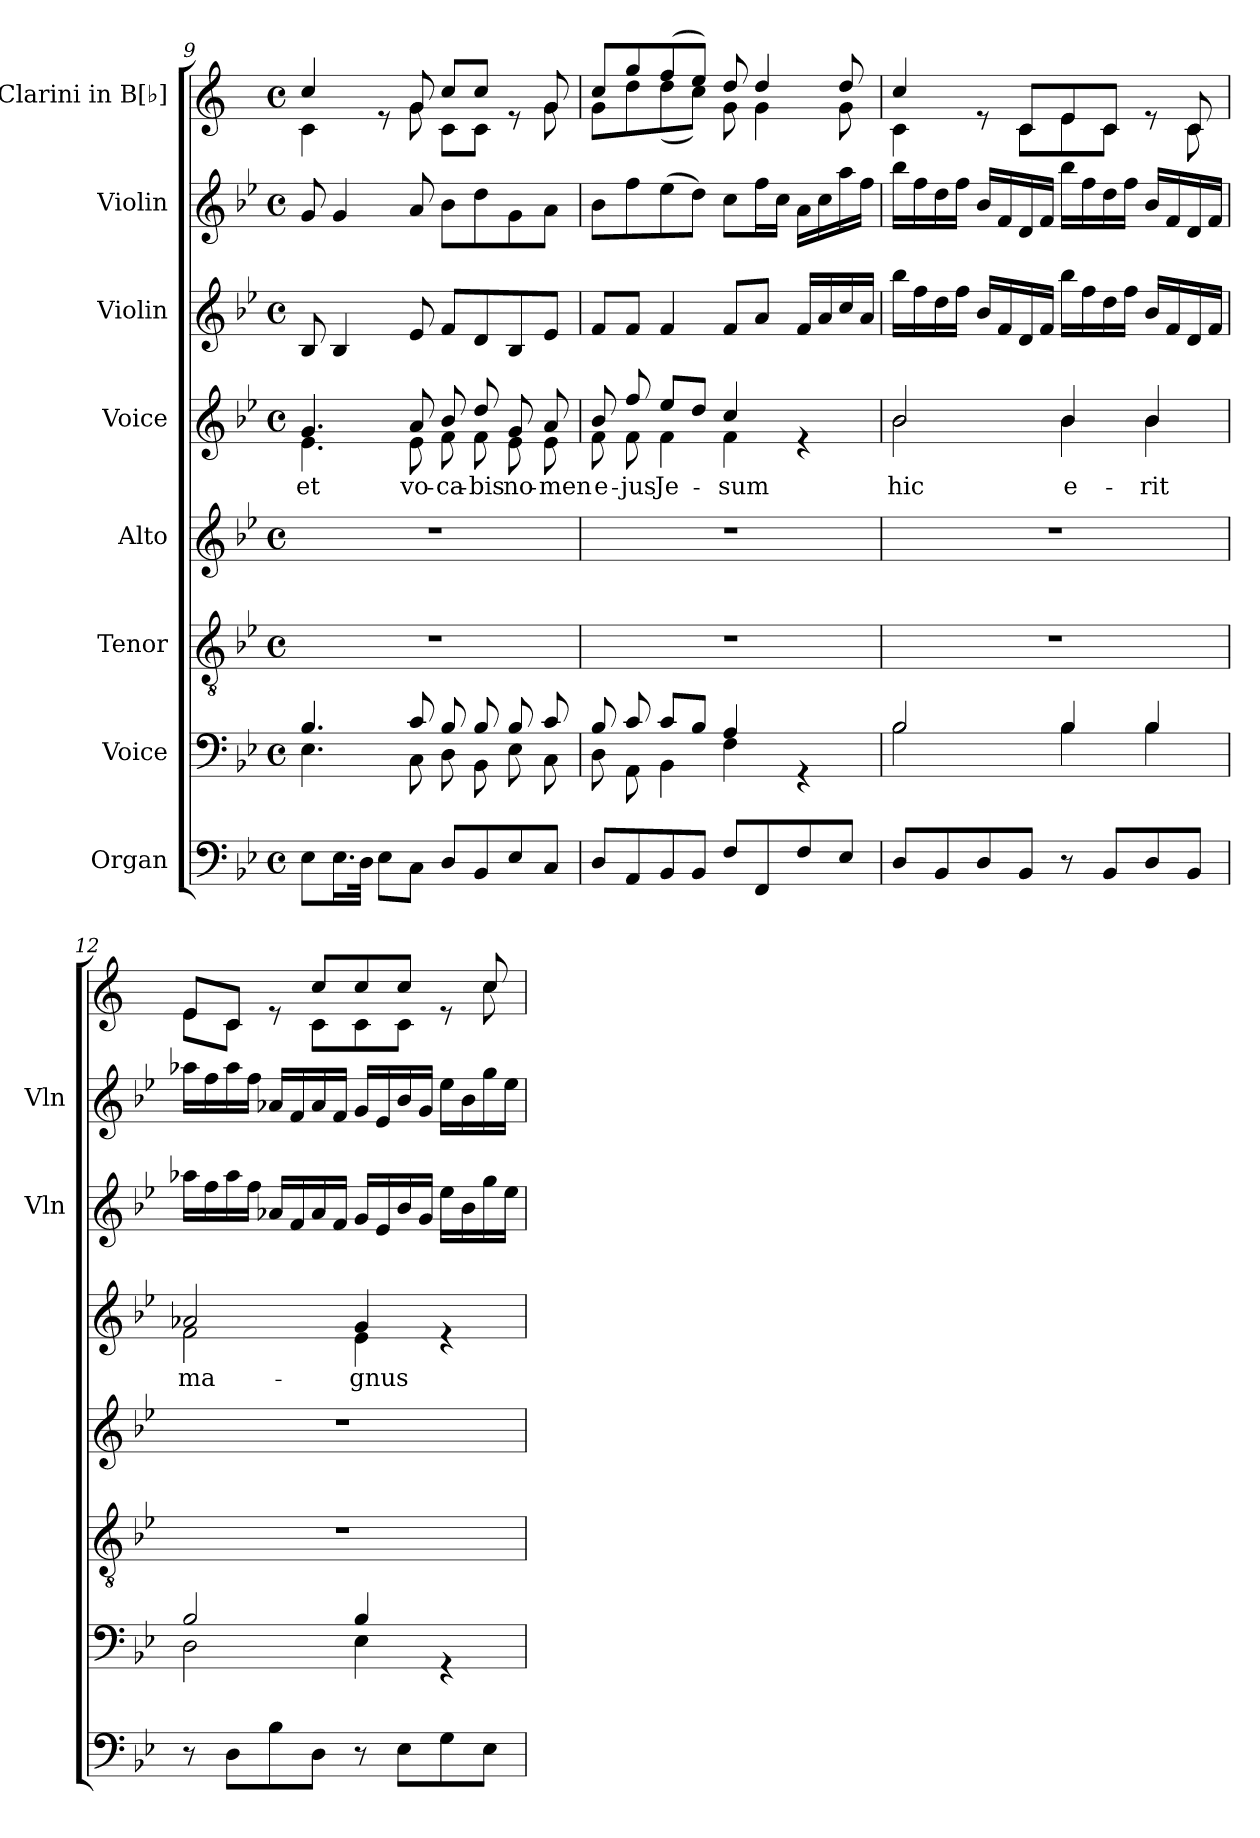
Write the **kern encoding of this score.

**kern	**kern	**kern	**kern	**kern	**text	**kern	**kern	**kern
*part8	*part7	*part6	*part5	*part4	*part4	*part3	*part2	*part1
*staff8	*staff7	*staff6	*staff5	*staff4	*staff4	*staff3	*staff2	*staff1
*I"Organ	*I"Voice	*I"Tenor	*I"Alto	*I"Voice	*	*I"Violin	*I"Violin	*I"Clarini in B[♭]
*	*	*	*	*	*	*I'Vln	*I'Vln	*
*clefF4	*clefF4	*clefGv2	*clefG2	*clefG2	*	*clefG2	*clefG2	*clefG2
*	*	*	*	*	*	*	*	*ITrd1c2
*k[b-e-]	*k[b-e-]	*k[b-e-]	*k[b-e-]	*k[b-e-]	*	*k[b-e-]	*k[b-e-]	*k[b-e-]
*M4/4	*M4/4	*M4/4	*M4/4	*M4/4	*	*M4/4	*M4/4	*M4/4
*met(c)	*met(c)	*met(c)	*met(c)	*met(c)	*	*met(c)	*met(c)	*met(c)
=9	=9	=9	=9	=9	=9	=9	=9	=9
*	*^	*	*	*	*	*	*	*
!	!	!	!	!	!	!LO:LY:b	!	!	!
*	*	*	*	*	*^	*	*	*	*^
8E-\L	4.B-/	4.E-\	1r	1r	4.g/	4.e-\	et	8B-/	8g/	4b-/	4B-\
16.E-\L	.	.	.	.	.	.	.	4B-/	4g/	.	.
32D\JJk	.	.	.	.	.	.	.	.	.	.	.
8E-\L	.	.	.	.	.	.	.	.	.	8re	8ryy
!	!	!	!	!	!	!	!LO:LY:b	!	!	!	!
8C\J	8c/	8C\	.	.	8a/	8e-\	vo-	8e-/	8a/	8f/	8f\
!	!	!	!	!	!	!	!LO:LY:b	!	!	!	!
8D/L	8B-/	8D\	.	.	8b-/	8f\	-ca-	8f/L	8b-\L	8b-/L	8B-\L
!	!	!	!	!	!	!	!LO:LY:b	!	!	!	!
8BB-/	8B-/	8BB-\	.	.	8dd/	8f\	-bis	8d/	8dd\	8b-/J	8B-\J
!	!	!	!	!	!	!	!LO:LY:b	!	!	!	!
8E-/	8B-/	8E-\	.	.	8g/	8e-\	no-	8B-/	8g\	8re	8ryy
!	!	!	!	!	!	!	!LO:LY:b	!	!	!	!
8C/J	8c/	8C\	.	.	8a/	8e-\	-men	8e-/J	8a\J	8f/	8f\
!!LO:LB:g=z	!!
=10	=10	=10	=10	=10	=10	=10	=10	=10	=10	=10	=10
!	!	!	!	!	!	!	!LO:LY:b	!	!	!	!
8D/L	8B-/	8D\	1r	1r	8b-/	8f\	e-	8f/L	8b-\L	8b-/L	8f\L
!	!	!	!	!	!	!	!LO:LY:b	!	!	!	!
8AA/	8c/	8AA\	.	.	8ff/	8f\	-jus	8f/J	8ff\	8ff/	8cc\
!	!	!	!	!	!	!	!LO:LY:b	!	!	!	!
8BB-/	8c/L	4BB-\	.	.	8ee-/L	4f\	Je-	4f/	(8ee-\	(8ee-/	(8cc\
8BB-/J	8B-/J	.	.	.	8dd/J	.	.	.	8dd\J)	8dd/J)	8b-\J)
!	!	!	!	!	!	!	!LO:LY:b	!	!	!	!
8F/L	4A/	4F\	.	.	4cc/	4f\	-sum	8f/L	8cc\L	8cc/	8f\
8FF/	.	.	.	.	.	.	.	8a/J	16ff\L	4cc/	4f\
.	.	.	.	.	.	.	.	.	16cc\JJ	.	.
8F/	4rGG	4ryy	.	.	4re	4ryy	.	16f/LL	16a\LL	.	.
.	.	.	.	.	.	.	.	16a/	16cc\	.	.
8E-/J	.	.	.	.	.	.	.	16cc/	16aa\	8cc/	8f\
.	.	.	.	.	.	.	.	16a/JJ	16ff\JJ	.	.
=11	=11	=11	=11	=11	=11	=11	=11	=11	=11	=11	=11
!	!	!	!	!	!	!	!LO:LY:b	!	!	!	!
8D/L	2B-/	2B-\	1r	1r	2b-/	2b-\	hic	16bb-\LL	16bb-\LL	4b-/	4B-\
.	.	.	.	.	.	.	.	16ff\	16ff\	.	.
8BB-/	.	.	.	.	.	.	.	16dd\	16dd\	.	.
.	.	.	.	.	.	.	.	16ff\JJ	16ff\JJ	.	.
8D/	.	.	.	.	.	.	.	16b-/LL	16b-/LL	8re	8ryy
.	.	.	.	.	.	.	.	16f/	16f/	.	.
8BB-/J	.	.	.	.	.	.	.	16d/	16d/	8B-/L	8B-\L
.	.	.	.	.	.	.	.	16f/JJ	16f/JJ	.	.
!	!	!	!	!	!	!	!LO:LY:b	!	!	!	!
8r	4B-/	4B-\	.	.	4b-/	4b-\	e-	16bb-\LL	16bb-\LL	8d/	8d\
.	.	.	.	.	.	.	.	16ff\	16ff\	.	.
8BB-/L	.	.	.	.	.	.	.	16dd\	16dd\	8B-/J	8B-\J
.	.	.	.	.	.	.	.	16ff\JJ	16ff\JJ	.	.
!	!	!	!	!	!	!	!LO:LY:b	!	!	!	!
8D/	4B-/	4B-\	.	.	4b-/	4b-\	-rit	16b-/LL	16b-/LL	8re	8ryy
.	.	.	.	.	.	.	.	16f/	16f/	.	.
8BB-/J	.	.	.	.	.	.	.	16d/	16d/	8B-/	8B-\
.	.	.	.	.	.	.	.	16f/JJ	16f/JJ	.	.
=12	=12	=12	=12	=12	=12	=12	=12	=12	=12	=12	=12
!	!	!	!	!	!	!	!LO:LY:b	!	!	!	!
8r	2B-/	2D\	1r	1r	2a-X/	2f\	ma-	16aa-X\LL	16aa-X\LL	8d/L	8d\L
.	.	.	.	.	.	.	.	16ff\	16ff\	.	.
8D\L	.	.	.	.	.	.	.	16aa-\	16aa-\	8B-/J	8B-\J
.	.	.	.	.	.	.	.	16ff\JJ	16ff\JJ	.	.
8B-\	.	.	.	.	.	.	.	16a-X/LL	16a-X/LL	8re	8ryy
.	.	.	.	.	.	.	.	16f/	16f/	.	.
8D\J	.	.	.	.	.	.	.	16a-/	16a-/	8b-/L	8B-\L
.	.	.	.	.	.	.	.	16f/JJ	16f/JJ	.	.
!	!	!	!	!	!	!	!LO:LY:b	!	!	!	!
8r	4B-/	4E-\	.	.	4g/	4e-\	-gnus	16g/LL	16g/LL	8b-/	8B-\
.	.	.	.	.	.	.	.	16e-/	16e-/	.	.
8E-\L	.	.	.	.	.	.	.	16b-/	16b-/	8b-/J	8B-\J
.	.	.	.	.	.	.	.	16g/JJ	16g/JJ	.	.
8G\	4rGG	4ryy	.	.	4re	4ryy	.	16ee-\LL	16ee-\LL	8re	8ryy
.	.	.	.	.	.	.	.	16b-\	16b-\	.	.
8E-\J	.	.	.	.	.	.	.	16gg\	16gg\	8b-/	8b-\
.	.	.	.	.	.	.	.	16ee-\JJ	16ee-\JJ	.	.
*	*v	*v	*	*	*v	*v	*	*	*	*v	*v
=	=	=	=	=	=	=	=	=
*-	*-	*-	*-	*-	*-	*-	*-	*-
